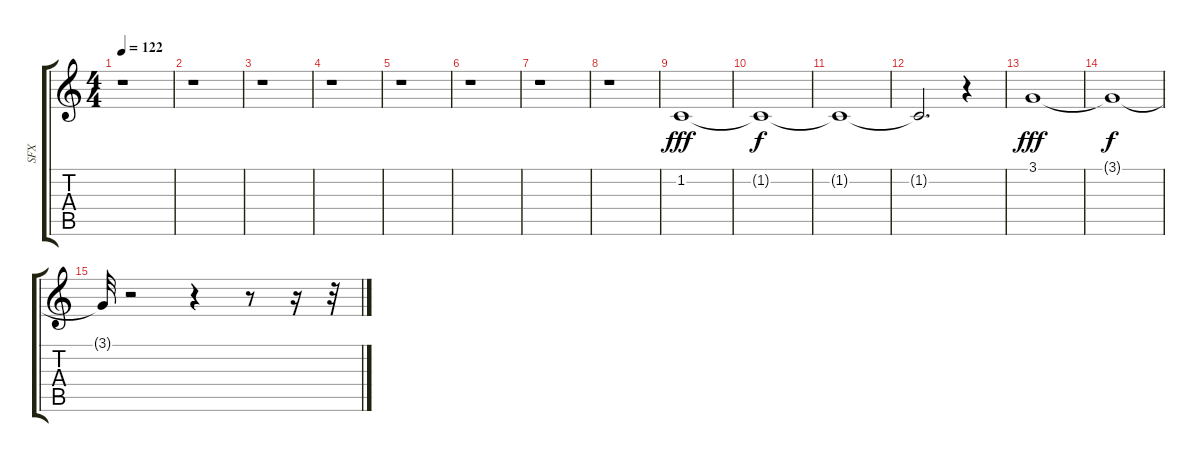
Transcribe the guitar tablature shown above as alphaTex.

\track ("SFX" "SFX") {instrument seashore}
\staff {score tabs}
\tuning (E4 B3 G3 D3 A2 E2) {hide}
\ts (4 4)
\tempo 122
\clef g2
\ks c
r.1{dy f} |
r.1 |
r.1 |
r.1 |
r.1 |
r.1 |
r.1 |
r.1 |
1.2.1{dy fff balance 8 instrument acousticguitarnylon} |
1.2{t}.1{dy f} |
1.2{t}.1 |
1.2{t}.2{d} r.4 |
3.1.1{dy fff instrument acousticguitarsteel} |
3.1{t}.1{dy f} |
3.1{t}.32 r.2 r.4 r.8 r.16 r.32
